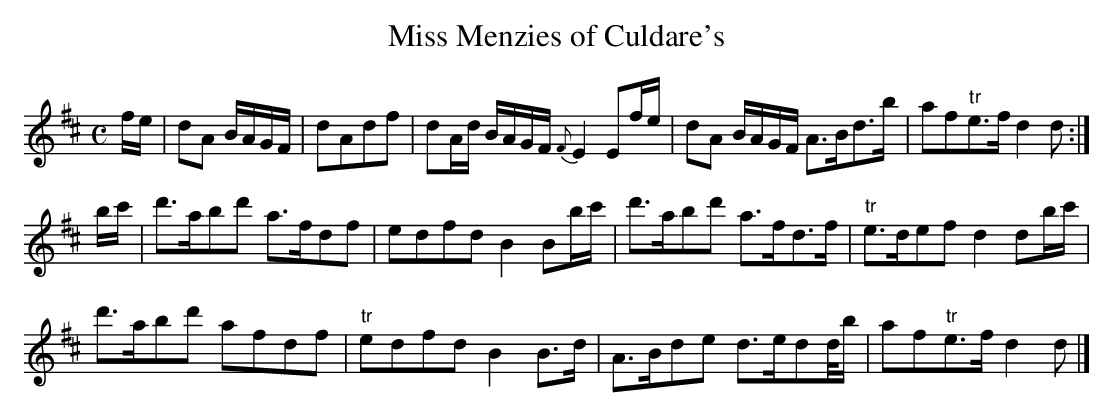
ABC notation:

X:1
T:Miss Menzies of Culdare's
M:C
K:D
f/e/|\
dA B/A/G/F/| dAdf| dA/d/ B/A/G/F/ {F}E2Ef/e/| \
dA B/A/G/F/ A>Bd>b| af"tr"e>f d2d:|
b/c'/|\
d'>abd' a>fdf| edfd B2Bb/c'/| d'>abd' a>fd>f| "tr"e>def d2db/c'/|
d'>abd' afdf| "tr"edfd B2B>d| A>Bde d>edd//b/| af"tr"e>f d2d|]
